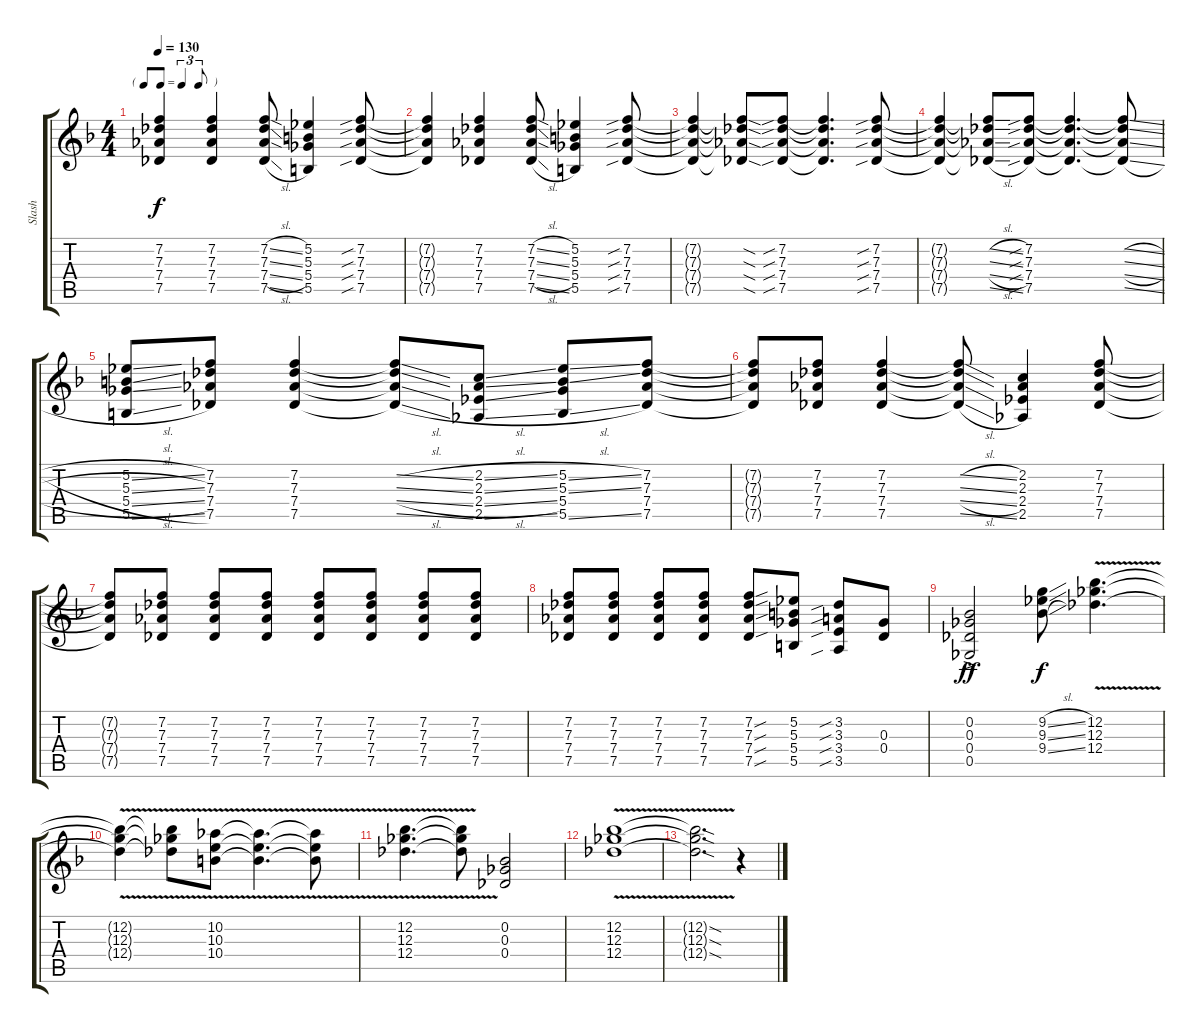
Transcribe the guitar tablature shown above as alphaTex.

\track ("Slash" "Slash") {instrument distortionguitar}
\staff {score tabs}
\tuning (Db4 Bb3 Gb3 Db3 Gb2 Db2) {hide}
\ts (4 4)
\tf triplet8th
\tempo 130
\clef g2
\ks f
(7.2{t} 7.3{t} 7.4{t} 7.5{t}).4{dy f} (7.2 7.3 7.4 7.5).4 (7.2{sl} 7.3{sl} 7.4{sl} 7.5{sl}).8 (5.2 5.3 5.4 5.5).4 (7.2{sib} 7.3{sib} 7.4{sib} 7.5{sib}).8 |
(7.2{t} 7.3{t} 7.4{t} 7.5{t}).4 (7.2 7.3 7.4 7.5).4 (7.2{sl} 7.3{sl} 7.4{sl} 7.5{sl}).8 (5.2 5.3 5.4 5.5).4 (7.2{sib} 7.3{sib} 7.4{sib} 7.5{sib}).8 |
(7.2{t} 7.3{t} 7.4{t} 7.5{t}).4 (7.2{sod t} 7.3{sod t} 7.4{sod t} 7.5{sod t}).8 (7.2{sib} 7.3{sib} 7.4{sib} 7.5{sib}).8 (7.2{t} 7.3{t} 7.4{t} 7.5{t}).4{d} (7.2{sib} 7.3{sib} 7.4{sib} 7.5{sib}).8 |
(7.2{t} 7.3{t} 7.4{t} 7.5{t}).4 (7.2{sl t} 7.3{sl t} 7.4{sl t} 7.5{sl t}).8 (7.2{sib} 7.3{sib} 7.4{sib} 7.5{sib}).8 (7.2{t} 7.3{t} 7.4{t} 7.5{t}).4{d} (7.2{sl t} 7.3{sl t} 7.4{sl t} 7.5{sl t}).8 |
(5.2{sl} 5.3{sl} 5.4{sl} 5.5{sl}).8 (7.2 7.3 7.4 7.5).8 (7.2 7.3 7.4 7.5).4 (7.2{sl t} 7.3{sl t} 7.4{sl t} 7.5{sl t}).8 (2.2{sl} 2.3{sl} 2.4{sl} 2.5{sl}).8 (5.2{sl} 5.3{sl} 5.4 5.5{sl}).8 (7.2 7.3 7.4 7.5).8 |
(7.2{t} 7.3{t} 7.4{t} 7.5{t}).8 (7.2 7.3 7.4 7.5).8 (7.2 7.3 7.4 7.5).4 (7.2{sl t} 7.3{sl t} 7.4{sl t} 7.5{sl t}).8 (2.2 2.3 2.4 2.5).4 (7.2 7.3 7.4 7.5).8 |
(7.2{t} 7.3{t} 7.4{t} 7.5{t}).8 (7.2 7.3 7.4 7.5).8 (7.2 7.3 7.4 7.5).8 (7.2 7.3 7.4 7.5).8 (7.2 7.3 7.4 7.5).8 (7.2 7.3 7.4 7.5).8 (7.2 7.3 7.4 7.5).8 (7.2 7.3 7.4 7.5).8 |
(7.2 7.3 7.4 7.5).8 (7.2 7.3 7.4 7.5).8 (7.2 7.3 7.4 7.5).8 (7.2 7.3 7.4 7.5).8 (7.2{sou} 7.3{sou} 7.4{sou} 7.5{sou}).8 (5.2 5.3 5.4 5.5).8 (3.2{sib} 3.3{sib} 3.4{sib} 3.5{sib}).8 (0.3 0.4).8 |
(0.2{ac} 0.3{ac} 0.4{ac} 0.5{ac}).2{dy ff} (9.2{sl} 9.3{sl} 9.4{sl}).8{dy f} (12.2{v} 12.3{v} 12.4{v}).4{d} |
(12.2{v t} 12.3{v t} 12.4{v t}).4 (12.2{v t} 12.3{v t} 12.4{v t}).8 (10.2{v} 10.3{v} 10.4{v}).8 (10.2{v t} 10.3{v t} 10.4{v t}).4{d} (10.2{v t} 10.3{v t} 10.4{v t}).8 |
(12.2{v} 12.3{v} 12.4{v}).4{d} (12.2{v t} 12.3{v t} 12.4{v t}).8 (0.2 0.3 0.4).2 |
(12.2{v} 12.3{v} 12.4{v}).1 |
(12.2{sod t} 12.3{sod t} 12.4{sod t}).2{d} r.4
